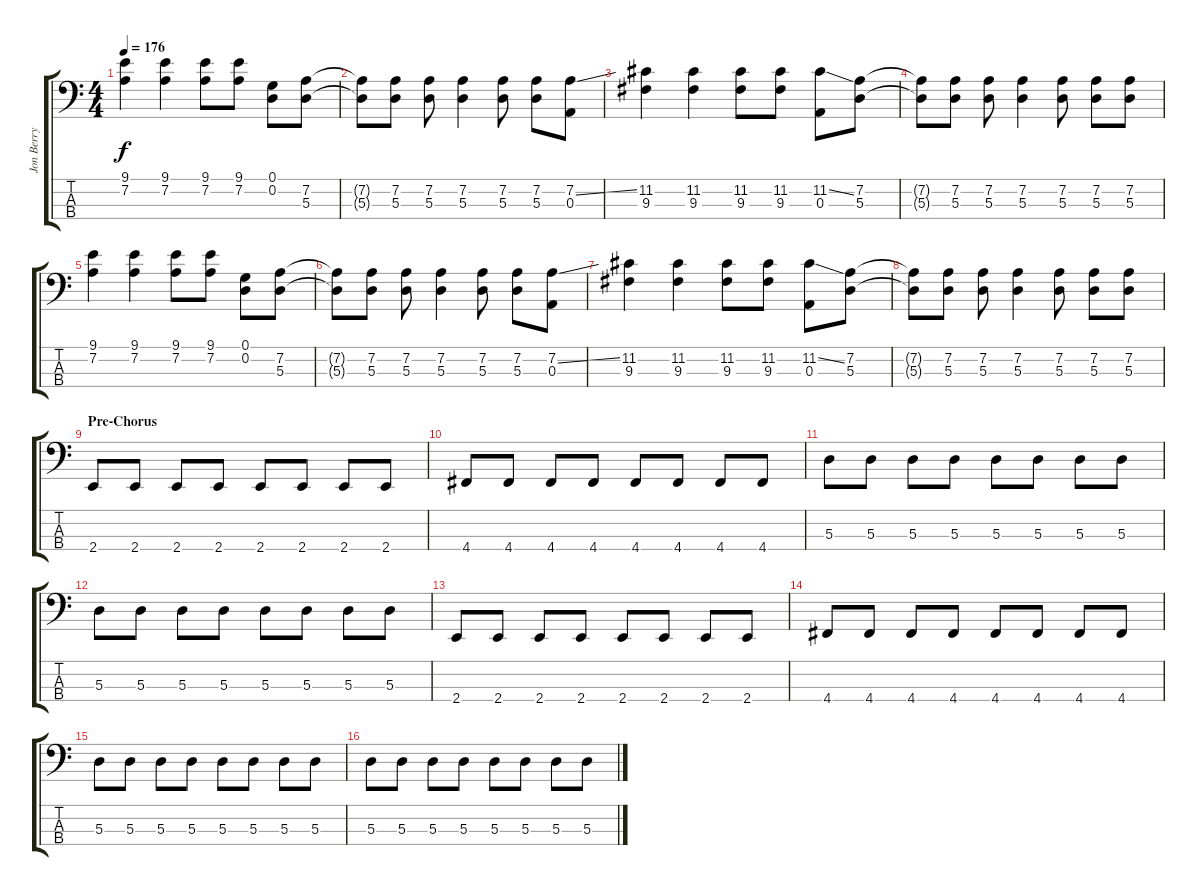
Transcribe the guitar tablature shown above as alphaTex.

\track ("Jon Berry" "Jon Berry") {instrument electricbasspick}
\staff {score tabs}
\tuning (G2 D2 A1 D1) {hide}
\ts (4 4)
\tempo 176
\clef f4
\ks c
(9.1 7.2).4{dy f} (9.1 7.2).4 (9.1 7.2).8 (9.1 7.2).8 (0.1 0.2).8 (7.2 5.3).8 |
(7.2{t} 5.3{t}).8 (7.2 5.3).8 (7.2 5.3).8 (7.2 5.3).4 (7.2 5.3).8 (7.2 5.3).8 (7.2{ss} 0.3).8 |
(11.2 9.3).4 (11.2 9.3).4 (11.2 9.3).8 (11.2 9.3).8 (11.2{ss} 0.3).8 (7.2 5.3).8 |
(7.2{t} 5.3{t}).8 (7.2 5.3).8 (7.2 5.3).8 (7.2 5.3).4 (7.2 5.3).8 (7.2 5.3).8 (7.2 5.3).8 |
(9.1 7.2).4 (9.1 7.2).4 (9.1 7.2).8 (9.1 7.2).8 (0.1 0.2).8 (7.2 5.3).8 |
(7.2{t} 5.3{t}).8 (7.2 5.3).8 (7.2 5.3).8 (7.2 5.3).4 (7.2 5.3).8 (7.2 5.3).8 (7.2{ss} 0.3).8 |
(11.2 9.3).4 (11.2 9.3).4 (11.2 9.3).8 (11.2 9.3).8 (11.2{ss} 0.3).8 (7.2 5.3).8 |
(7.2{t} 5.3{t}).8 (7.2 5.3).8 (7.2 5.3).8 (7.2 5.3).4 (7.2 5.3).8 (7.2 5.3).8 (7.2 5.3).8 |
\section ("" "Pre-Chorus")
2.4.8 2.4.8 2.4.8 2.4.8 2.4.8 2.4.8 2.4.8 2.4.8 |
4.4.8 4.4.8 4.4.8 4.4.8 4.4.8 4.4.8 4.4.8 4.4.8 |
5.3.8 5.3.8 5.3.8 5.3.8 5.3.8 5.3.8 5.3.8 5.3.8 |
5.3.8 5.3.8 5.3.8 5.3.8 5.3.8 5.3.8 5.3.8 5.3.8 |
2.4.8 2.4.8 2.4.8 2.4.8 2.4.8 2.4.8 2.4.8 2.4.8 |
4.4.8 4.4.8 4.4.8 4.4.8 4.4.8 4.4.8 4.4.8 4.4.8 |
5.3.8 5.3.8 5.3.8 5.3.8 5.3.8 5.3.8 5.3.8 5.3.8 |
5.3.8 5.3.8 5.3.8 5.3.8 5.3.8 5.3.8 5.3.8 5.3.8
